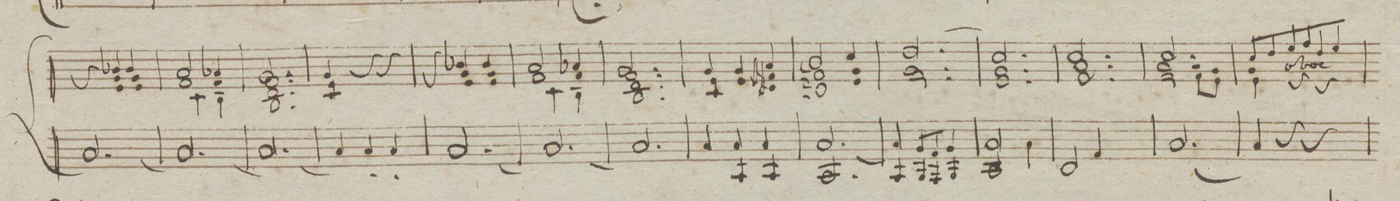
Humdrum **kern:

**kern
*I"Organo do Mszy Koronacyney
*clefF4
*k[]
*M3/4
[2.C/
=131
2.C/_
=132
2.C/_
=133
4C/]
4C'/
4C'/
=134
[2.C/
=135
2.C/_
=136
2.C/]
=137
4C/
4C 4CC/
4C 4CC/
=138
[<2.C 2.CC/
=139
4C] 4CC/
8BBL 8BBB/
8AAJ 8AAA/
4BB 4BBB/
=140
2C 2CC/
4C\
=141
2FF/
4AA/
=142
[2.C/
=143
4C/]
4r
4r
=144
*-
